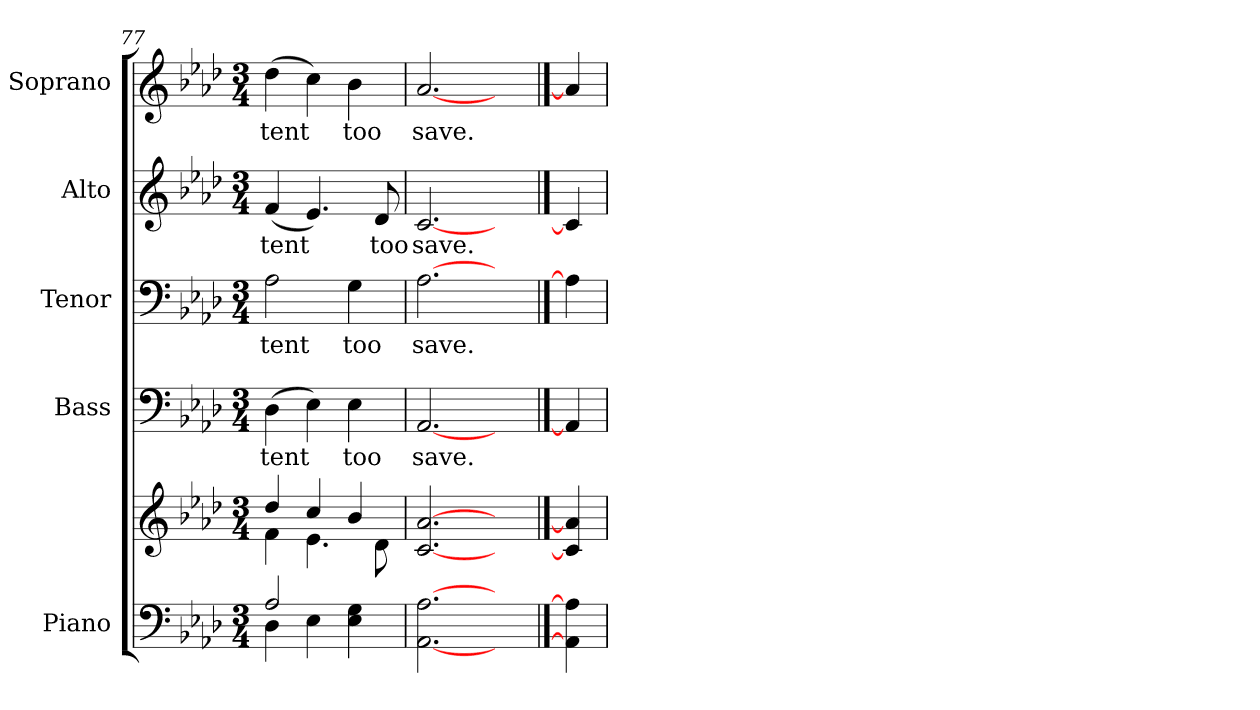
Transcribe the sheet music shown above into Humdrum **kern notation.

**kern	**kern	**kern	**text	**kern	**text	**kern	**text	**kern	**text
*part5	*part5	*part4	*part4	*part3	*part3	*part2	*part2	*part1	*part1
*staff6	*staff5	*staff4	*staff4	*staff3	*staff3	*staff2	*staff2	*staff1	*staff1
*I"Piano	*	*I"Bass	*	*I"Tenor	*	*I"Alto	*	*I"Soprano	*
*I'Pno.	*	*I'B.	*	*I'T.	*	*I'A.	*	*I'S.	*
*clefF4	*clefG2	*clefF4	*	*clefF4	*	*clefG2	*	*clefG2	*
*k[b-e-a-d-]	*k[b-e-a-d-]	*k[b-e-a-d-]	*	*k[b-e-a-d-]	*	*k[b-e-a-d-]	*	*k[b-e-a-d-]	*
*A-:	*A-:	*A-:	*	*A-:	*	*A-:	*	*A-:	*
*M3/4	*M3/4	*M3/4	*	*M3/4	*	*M3/4	*	*M3/4	*
=77	=77	=77	=77	=77	=77	=77	=77	=77	=77
*^	*^	*	*	*	*	*	*	*	*
!	!	!	!	!	!LO:LY:b:color=#000000	!	!	!	!	!	!
!	!	!	!	!	!	!	!LO:LY:b:color=#000000	!	!	!	!
!	!	!	!	!	!	!	!	!	!LO:LY:b:color=#000000	!	!
!	!	!	!	!	!	!	!	!	!	!	!LO:LY:b:color=#000000
2A-i/	4D-i\	4dd-i/	4fi\	(4D-i\	-tent	2A-i\	-tent	(4fi/	-tent	(4dd-i\	-tent
.	4E-i\	4cci/	4.e-i\	4E-i\)	.	.	.	4.e-i/)	.	4cci\)	.
!	!	!	!	!	!LO:LY:b:color=#000000	!	!	!	!	!	!
!	!	!	!	!	!	!	!LO:LY:b:color=#000000	!	!	!	!
!	!	!	!	!	!	!	!	!	!	!	!LO:LY:b:color=#000000
4E-i\ 4Gi	4ryy	4b-i/	.	4E-i\	too	4Gi\	too	.	.	4b-i\	too
!	!	!	!	!	!	!	!	!	!LO:LY:b:color=#000000	!	!
.	.	.	8d-i\	.	.	.	.	8d-i/	too	.	.
*v	*v	*	*	*	*	*	*	*	*	*	*
*	*v	*v	*	*	*	*	*	*	*	*
=78	=78	=78	=78	=78	=78	=78	=78	=78	=78
*	*^	*	*	*	*	*	*	*	*
!	!	!	!	!LO:LY:b:color=#000000	!	!	!	!	!	!
*	*v	*v	*	*	*	*	*	*	*	*
*	*^	*	*	*	*	*	*	*	*
!	!	!	!	!	!	!LO:LY:b:color=#000000	!	!	!	!
*	*v	*v	*	*	*	*	*	*	*	*
*	*^	*	*	*	*	*	*	*	*
!	!	!	!	!	!	!	!	!LO:LY:b:color=#000000	!	!
*	*v	*v	*	*	*	*	*	*	*	*
*	*^	*	*	*	*	*	*	*	*
!	!	!	!	!	!	!	!	!	!	!LO:LY:b:color=#000000
*	*v	*v	*	*	*	*	*	*	*	*
[2.AA-i [2.A-i	[2.ci [2.a-i	[2.AA-i	save.	[2.A-i	save.	[2.ci	save.	[2.a-i	save.
4ryy	4ryy	4ryy	.	4ryy	.	4ryy	.	4ryy	.
==79	==79	==79	==79	==79	==79	==79	==79	==79	==79
4AA-i] 4A-i]	4ci] 4a-i]	4AA-i]	.	4A-i]	.	4ci]	.	4a-i]	.
=	=	=	=	=	=	=	=	=	=
*-	*-	*-	*-	*-	*-	*-	*-	*-	*-
